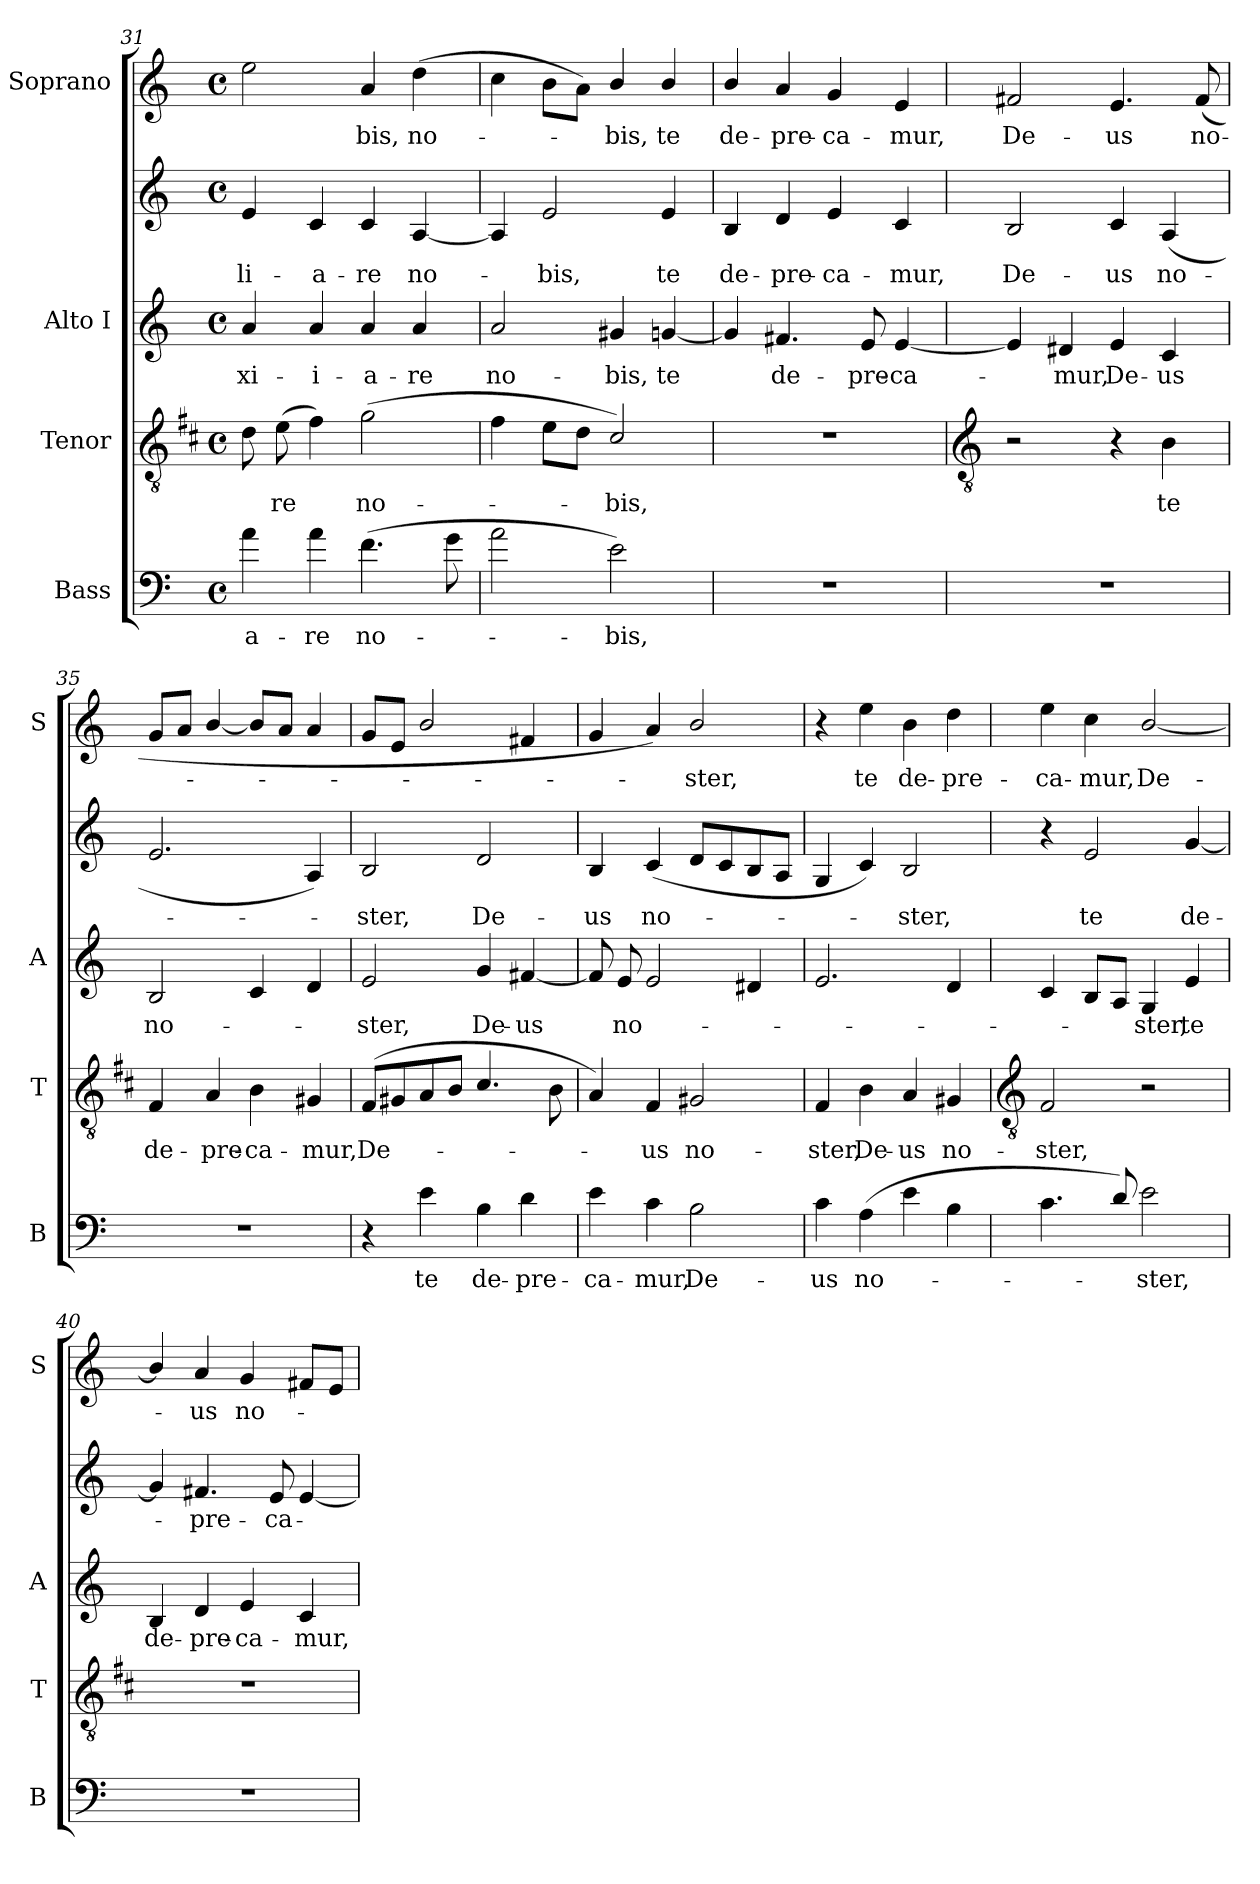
**kern	**text	**kern	**text	**kern	**text	**kern	**text	**kern	**text
*part4	*part4	*part3	*part3	*part2	*part2	*part2	*part2	*part1	*part1
*staff5	*staff5	*staff4	*staff4	*staff3	*staff3	*staff2	*staff2	*staff1	*staff1
*I"Bass	*	*I"Tenor	*	*I"Alto I	*	*	*	*I"Soprano	*
*I'B	*	*I'T	*	*I'A	*	*	*	*I'S	*
*clefF4	*	*clefGv2	*	*clefG2	*	*clefG2	*	*clefG2	*
*ITrd7c12	*	*ITrd1c2	*	*	*	*	*	*	*
*k[]	*	*k[]	*	*k[]	*	*k[]	*	*k[]	*
*C:	*	*C:	*	*C:	*	*C:	*	*C:	*
*M4/4	*	*M4/4	*	*M4/4	*	*M4/4	*	*M4/4	*
*met(c)	*	*met(c)	*	*met(c)	*	*met(c)	*	*met(c)	*
=31	=31	=31	=31	=31	=31	=31	=31	=31	=31
!	!LO:LY:b	!	!	!	!LO:LY:b	!	!LO:LY:b	!	!
4A	-a-	8c	.	4a	xi-	4e	-li-	2ee	.
!	!	!	!LO:LY:b	!	!	!	!	!	!
.	.	(>8d	re	.	.	.	.	.	.
!	!LO:LY:b	!	!	!	!LO:LY:b	!	!LO:LY:b	!	!
4A	-re	4e)	.	4a	-i-	4c	-a-	.	.
!	!LO:LY:b	!	!LO:LY:b	!	!LO:LY:b	!	!LO:LY:b	!	!LO:LY:b
(>4.F	no-	(>2f	no-	4a	-a-	4c	-re	4a	bis,
!	!	!	!	!	!LO:LY:b	!	!LO:LY:b	!	!LO:LY:b
.	.	.	.	4a	-re	[4A	no-	(>4dd	no-
8G	.	.	.	.	.	.	.	.	.
=32	=32	=32	=32	=32	=32	=32	=32	=32	=32
!	!	!	!	!	!LO:LY:b	!	!	!	!
2A	.	4e	.	2a	no-	4A]	.	4cc	.
!	!	!	!	!	!	!	!LO:LY:b	!	!
.	.	8dL	.	.	.	2e	bis,	8b\L	.
.	.	8cJ	.	.	.	.	.	8a\J)	.
!	!LO:LY:b	!	!LO:LY:b	!	!LO:LY:b	!	!	!	!LO:LY:b
2E)	bis,	2B/)	bis,	4g#X	-bis,	.	.	4b/	bis,
!	!	!	!	!	!LO:LY:b	!	!LO:LY:b	!	!LO:LY:b
.	.	.	.	[4gn	te	4e	te	4b/	te
=33	=33	=33	=33	=33	=33	=33	=33	=33	=33
!	!	!	!	!	!	!	!LO:LY:b	!	!LO:LY:b
1r	.	1r	.	4g]	.	4B	de-	4b/	de-
!	!	!	!	!	!LO:LY:b	!	!LO:LY:b	!	!LO:LY:b
.	.	.	.	4.f#X	de-	4d	-pre-	4a	-pre-
!	!	!	!	!	!	!	!LO:LY:b	!	!LO:LY:b
.	.	.	.	.	.	4e	-ca-	4g	-ca-
!	!	!	!	!	!LO:LY:b	!	!	!	!
.	.	.	.	8e	-pre-	.	.	.	.
!	!	!	!	!	!LO:LY:b	!	!LO:LY:b	!	!LO:LY:b
.	.	.	.	[4e	-ca-	4c	-mur,	4e	-mur,
!!LO:LB:g=z
=34	=34	=34	=34	=34	=34	=34	=34	=34	=34
*	*	*clefGv2	*	*	*	*	*	*	*
!	!	!	!	!	!	!	!LO:LY:b	!	!LO:LY:b
1r	.	2r	.	4e]	.	2B	De-	2f#X	De-
!	!	!	!	!	!LO:LY:b	!	!	!	!
.	.	.	.	4d#X	mur,	.	.	.	.
!	!	!	!	!	!LO:LY:b	!	!LO:LY:b	!	!LO:LY:b
.	.	4r	.	4e	De-	4c	-us	4.e	-us
!	!	!	!LO:LY:b	!	!LO:LY:b	!	!LO:LY:b	!	!
.	.	4A	te	4c	-us	(<4A	no-	.	.
!	!	!	!	!	!	!	!	!	!LO:LY:b
.	.	.	.	.	.	.	.	(<8f#	no-
=35	=35	=35	=35	=35	=35	=35	=35	=35	=35
!	!	!	!LO:LY:b	!	!LO:LY:b	!	!	!	!
1r	.	4E	de-	2B	no-	2.e	.	8gL	.
.	.	.	.	.	.	.	.	8aJ	.
!	!	!	!LO:LY:b	!	!	!	!	!	!
.	.	4G	-pre-	.	.	.	.	[4b/	.
!	!	!	!LO:LY:b	!	!	!	!	!	!
.	.	4A	-ca-	4c	.	.	.	8bL]	.
.	.	.	.	.	.	.	.	8aJ	.
!	!	!	!LO:LY:b	!	!	!	!	!	!
.	.	4F#X	-mur,	4d	.	4A)	.	4a	.
=36	=36	=36	=36	=36	=36	=36	=36	=36	=36
!	!	!	!LO:LY:b	!	!LO:LY:b	!	!LO:LY:b	!	!
4r	.	(<8EL	De-	2e	-ster,	2B	ster,	8gL	.
.	.	8F#X	.	.	.	.	.	8eJ	.
!	!LO:LY:b	!	!	!	!	!	!	!	!
4E	te	8G	.	.	.	.	.	2b/	.
.	.	8AJ	.	.	.	.	.	.	.
!	!LO:LY:b	!	!	!	!LO:LY:b	!	!LO:LY:b	!	!
4BB	de-	4.B/	.	4g	De-	2d	De-	.	.
!	!LO:LY:b	!	!	!	!LO:LY:b	!	!	!	!
4D	-pre-	.	.	[4f#X	-us	.	.	4f#X	.
.	.	8A	.	.	.	.	.	.	.
=37	=37	=37	=37	=37	=37	=37	=37	=37	=37
!	!LO:LY:b	!	!	!	!	!	!LO:LY:b	!	!
4E	-ca-	4G)	.	8f#]	.	4B	us	4g	.
!	!	!	!	!	!LO:LY:b	!	!	!	!
.	.	.	.	8e	no-	.	.	.	.
!	!LO:LY:b	!	!LO:LY:b	!	!	!	!LO:LY:b	!	!
4C	-mur,	4E	us	2e	.	(<4c	no-	4a)	.
!	!LO:LY:b	!	!LO:LY:b	!	!	!	!	!	!LO:LY:b
2BB	De-	2F#X	no-	.	.	8dL	.	2b/	ster,
.	.	.	.	.	.	8c	.	.	.
.	.	.	.	4d#X	.	8B	.	.	.
.	.	.	.	.	.	8AJ	.	.	.
=38	=38	=38	=38	=38	=38	=38	=38	=38	=38
!	!LO:LY:b	!	!LO:LY:b	!	!	!	!	!	!
4C	-us	4E	-ster,	2.e	.	4G	.	4r	.
!	!LO:LY:b	!	!LO:LY:b	!	!	!	!	!	!LO:LY:b
(<4AA	no-	4A	De-	.	.	4c)	.	4ee	te
!	!	!	!LO:LY:b	!	!	!	!LO:LY:b	!	!LO:LY:b
4E	.	4G	-us	.	.	2B	ster,	4b	de-
!	!	!	!LO:LY:b	!	!	!	!	!	!LO:LY:b
4BB	.	4F#X	no-	4d	.	.	.	4dd	-pre-
!!LO:LB:g=z
=39	=39	=39	=39	=39	=39	=39	=39	=39	=39
*	*	*clefGv2	*	*	*	*	*	*	*
!	!	!	!LO:LY:b	!	!	!	!	!	!LO:LY:b
4.C	.	2E	-ster,	4c	.	4r	.	4ee	-ca-
!	!	!	!	!	!	!	!LO:LY:b	!	!LO:LY:b
.	.	.	.	8BL	.	2e	te	4cc	-mur,
8D/)	.	.	.	8AJ	.	.	.	.	.
!	!LO:LY:b	!	!	!	!LO:LY:b	!	!	!	!LO:LY:b
2E	ster,	2r	.	4G	ster,	.	.	[2b/	De-
!	!	!	!	!	!LO:LY:b	!	!LO:LY:b	!	!
.	.	.	.	4e	te	[4g	de-	.	.
=40	=40	=40	=40	=40	=40	=40	=40	=40	=40
!	!	!	!	!	!LO:LY:b	!	!	!	!
1r	.	1r	.	4B	de-	4g]	.	4b/]	.
!	!	!	!	!	!LO:LY:b	!	!LO:LY:b	!	!LO:LY:b
.	.	.	.	4d	-pre-	4.f#X	pre-	4a	us
!	!	!	!	!	!LO:LY:b	!	!	!	!LO:LY:b
.	.	.	.	4e	-ca-	.	.	4g	no-
!	!	!	!	!	!	!	!LO:LY:b	!	!
.	.	.	.	.	.	8e	-ca-	.	.
!	!	!	!	!	!LO:LY:b	!	!	!	!
.	.	.	.	4c	-mur,	[4e	.	8f#XL	.
.	.	.	.	.	.	.	.	8eJ	.
=	=	=	=	=	=	=	=	=	=
*-	*-	*-	*-	*-	*-	*-	*-	*-	*-
